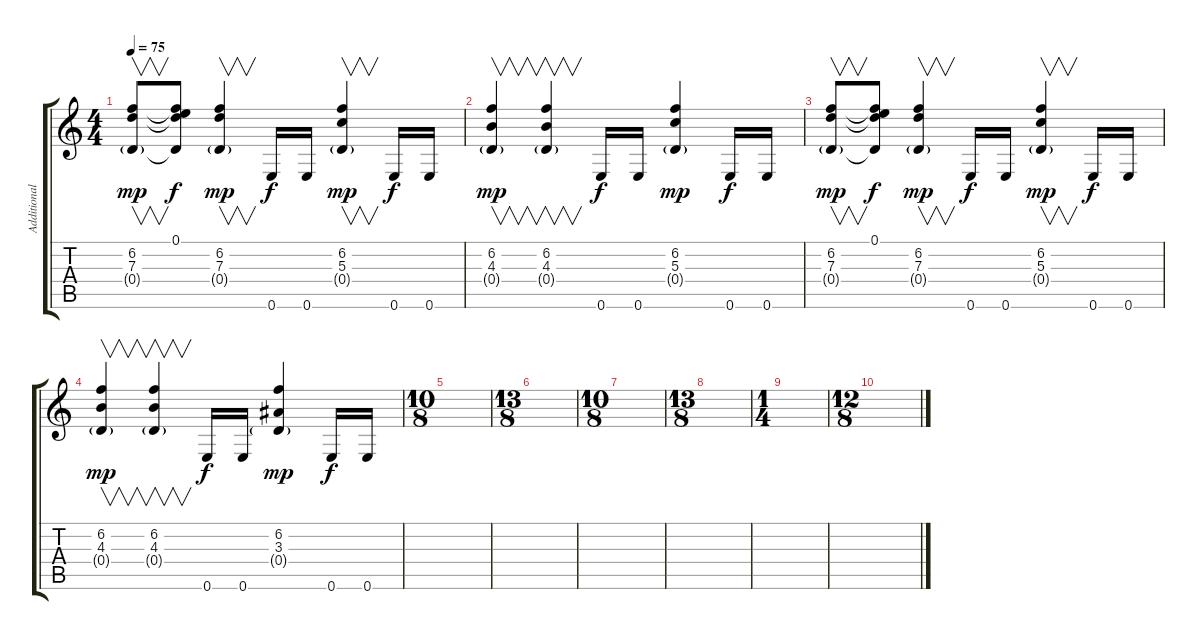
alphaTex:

\track ("Additional Guitar" "Additional") {instrument distortionguitar}
\staff {score tabs}
\tuning (E4 B3 G3 D3 A2 E2) {hide}
\ts (4 4)
\tempo 75
\clef g2
\ks c
(6.2 7.3 0.4{g}).8{v dy mp} (0.1 6.2{t} 7.3{t} 0.4{t}).8{dy f} (6.2 7.3 0.4{g}).4{v dy mp} 0.6.16{dy f} 0.6.16 (6.2 5.3 0.4{g}).4{v dy mp} 0.6.16{dy f} 0.6.16 |
(6.2 4.3 0.4{g}).4{v dy mp} (6.2 4.3 0.4{g}).4{v} 0.6.16{dy f} 0.6.16 (6.2 5.3 0.4{g}).4{dy mp} 0.6.16{dy f} 0.6.16 |
(6.2 7.3 0.4{g}).8{v dy mp} (0.1 6.2{t} 7.3{t} 0.4{t}).8{dy f} (6.2 7.3 0.4{g}).4{v dy mp} 0.6.16{dy f} 0.6.16 (6.2 5.3 0.4{g}).4{v dy mp} 0.6.16{dy f} 0.6.16 |
(6.2 4.3 0.4{g}).4{v dy mp} (6.2 4.3 0.4{g}).4{v} 0.6.16{dy f} 0.6.16 (6.2 3.3 0.4{g}).4{dy mp} 0.6.16{dy f} 0.6.16 |
\ts (10 8)
|
\ts (13 8)
|
\ts (10 8)
|
\ts (13 8)
|
\ts (1 4)
|
\ts (12 8)
